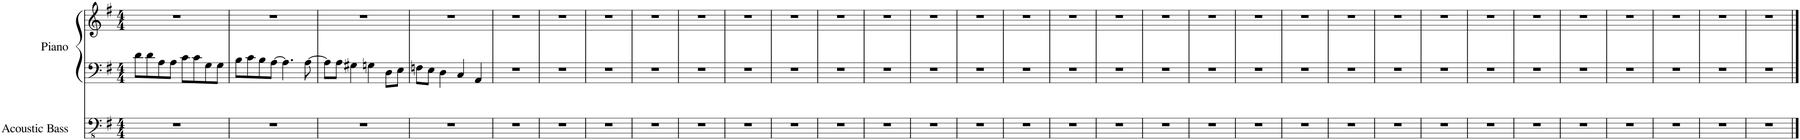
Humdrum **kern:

**kern	**kern	**kern
*part2	*part1	*part1
*staff3	*staff2	*staff1
*I"Acoustic Bass	*I"Piano	*
*I'Bass	*I'Pno.	*
*clefFv4	*clefF4	*clefG2
*k[f#]	*k[f#]	*k[f#]
*M4/4	*M4/4	*M4/4
=1	=1	=1
1r	8d\L	1r
.	8d\	.
.	8A\	.
.	8A\J	.
.	8c\L	.
.	8c\	.
.	8G\	.
.	8G\J	.
=2	=2	=2
1r	8B\L	1r
.	8c\	.
.	8B\	.
.	[8A\J	.
.	4.A\]	.
.	[8A\	.
=3	=3	=3
1r	8A\L]	1r
.	8A\J	.
.	4G#X\	.
.	4Gn\	.
.	8D\L	.
.	8E\J	.
=4	=4	=4
1r	8Fn\L	1r
.	8E\J	.
.	4D\	.
.	4C/	.
.	4AA/	.
=5	=5	=5
1r	1r	1r
=6	=6	=6
1r	1r	1r
=7	=7	=7
1r	1r	1r
=8	=8	=8
1r	1r	1r
=9	=9	=9
1r	1r	1r
=10	=10	=10
1r	1r	1r
=11	=11	=11
1r	1r	1r
=12	=12	=12
1r	1r	1r
=13	=13	=13
1r	1r	1r
=14	=14	=14
1r	1r	1r
=15	=15	=15
1r	1r	1r
=16	=16	=16
1r	1r	1r
=17	=17	=17
1r	1r	1r
=18	=18	=18
1r	1r	1r
=19	=19	=19
1r	1r	1r
=20	=20	=20
1r	1r	1r
=21	=21	=21
1r	1r	1r
=22	=22	=22
1r	1r	1r
=23	=23	=23
1r	1r	1r
=24	=24	=24
1r	1r	1r
=25	=25	=25
1r	1r	1r
=26	=26	=26
1r	1r	1r
=27	=27	=27
1r	1r	1r
=28	=28	=28
1r	1r	1r
=29	=29	=29
1r	1r	1r
=30	=30	=30
1r	1r	1r
=31	=31	=31
1r	1r	1r
=32	=32	=32
1r	1r	1r
==	==	==
*-	*-	*-
